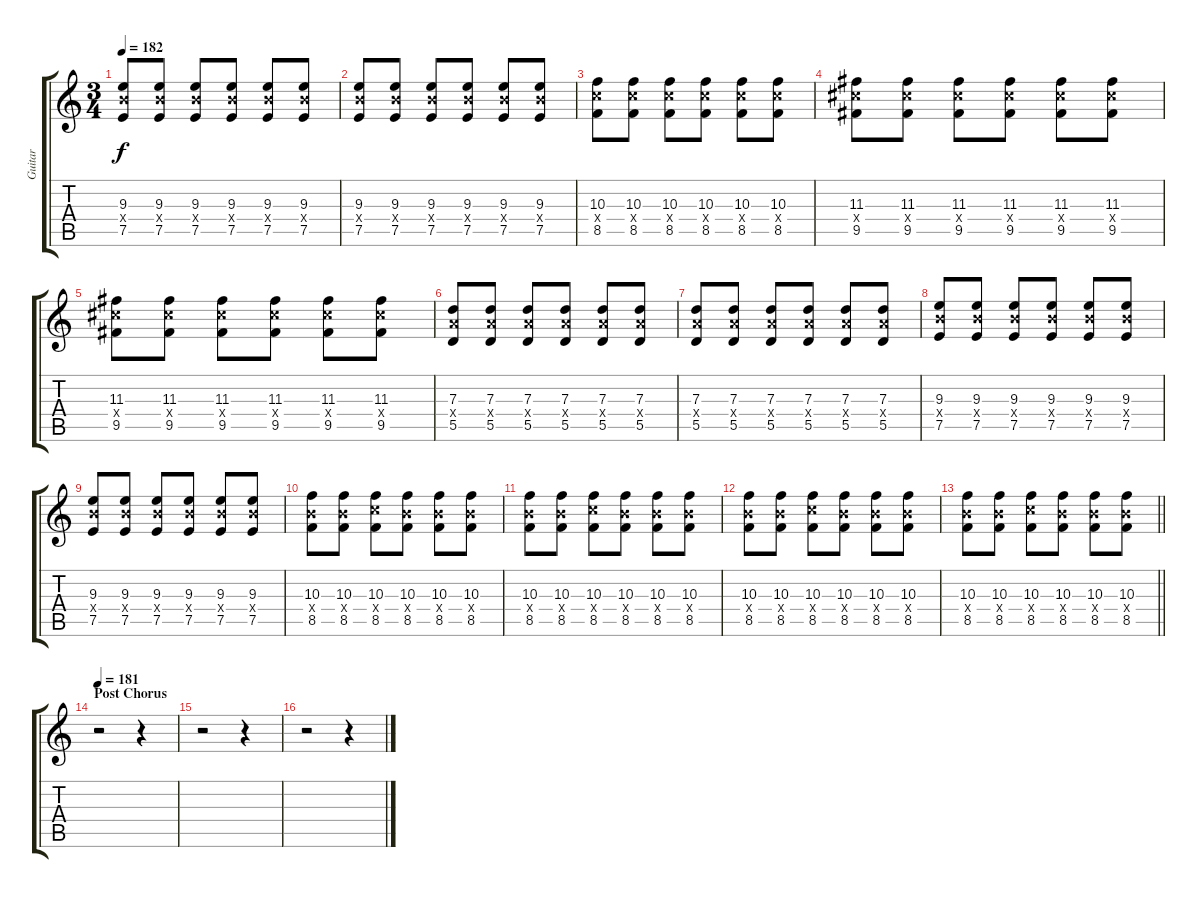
\track ("Guitar" "Guitar") {instrument distortionguitar}
\staff {score tabs}
\tuning (E4 B3 G3 D3 A2 D2) {hide}
\ts (3 4)
\tempo 182
\clef g2
\ks c
(9.3 9.4{x} 7.5).8{dy f} (9.3 9.4{x} 7.5).8 (9.3 9.4{x} 7.5).8 (9.3 9.4{x} 7.5).8 (9.3 9.4{x} 7.5).8 (9.3 9.4{x} 7.5).8 |
(9.3 9.4{x} 7.5).8 (9.3 9.4{x} 7.5).8 (9.3 9.4{x} 7.5).8 (9.3 9.4{x} 7.5).8 (9.3 9.4{x} 7.5).8 (9.3 9.4{x} 7.5).8 |
(10.3 10.4{x} 8.5).8 (10.3 10.4{x} 8.5).8 (10.3 10.4{x} 8.5).8 (10.3 10.4{x} 8.5).8 (10.3 10.4{x} 8.5).8 (10.3 10.4{x} 8.5).8 |
(11.3 11.4{x} 9.5).8 (11.3 11.4{x} 9.5).8 (11.3 11.4{x} 9.5).8 (11.3 11.4{x} 9.5).8 (11.3 11.4{x} 9.5).8 (11.3 11.4{x} 9.5).8 |
(11.3 11.4{x} 9.5).8 (11.3 11.4{x} 9.5).8 (11.3 11.4{x} 9.5).8 (11.3 11.4{x} 9.5).8 (11.3 11.4{x} 9.5).8 (11.3 11.4{x} 9.5).8 |
(7.3 7.4{x} 5.5).8 (7.3 7.4{x} 5.5).8 (7.3 7.4{x} 5.5).8 (7.3 7.4{x} 5.5).8 (7.3 7.4{x} 5.5).8 (7.3 7.4{x} 5.5).8 |
(7.3 7.4{x} 5.5).8 (7.3 7.4{x} 5.5).8 (7.3 7.4{x} 5.5).8 (7.3 7.4{x} 5.5).8 (7.3 7.4{x} 5.5).8 (7.3 7.4{x} 5.5).8 |
(9.3 9.4{x} 7.5).8 (9.3 9.4{x} 7.5).8 (9.3 9.4{x} 7.5).8 (9.3 9.4{x} 7.5).8 (9.3 9.4{x} 7.5).8 (9.3 9.4{x} 7.5).8 |
(9.3 9.4{x} 7.5).8 (9.3 9.4{x} 7.5).8 (9.3 9.4{x} 7.5).8 (9.3 9.4{x} 7.5).8 (9.3 9.4{x} 7.5).8 (9.3 9.4{x} 7.5).8 |
(10.3 9.4{x} 8.5).8 (10.3 9.4{x} 8.5).8 (10.3 10.4{x} 8.5).8 (10.3 9.4{x} 8.5).8 (10.3 9.4{x} 8.5).8 (10.3 9.4{x} 8.5).8 |
(10.3 9.4{x} 8.5).8 (10.3 9.4{x} 8.5).8 (10.3 10.4{x} 8.5).8 (10.3 9.4{x} 8.5).8 (10.3 9.4{x} 8.5).8 (10.3 9.4{x} 8.5).8 |
(10.3 9.4{x} 8.5).8 (10.3 9.4{x} 8.5).8 (10.3 10.4{x} 8.5).8 (10.3 9.4{x} 8.5).8 (10.3 9.4{x} 8.5).8 (10.3 9.4{x} 8.5).8 |
\barLineRight lightlight
(10.3 9.4{x} 8.5).8 (10.3 9.4{x} 8.5).8 (10.3 10.4{x} 8.5).8 (10.3 9.4{x} 8.5).8 (10.3 9.4{x} 8.5).8 (10.3 9.4{x} 8.5).8 |
\section ("" "Post Chorus")
\tempo 181
r.2 r.4 |
r.2 r.4 |
r.2 r.4
